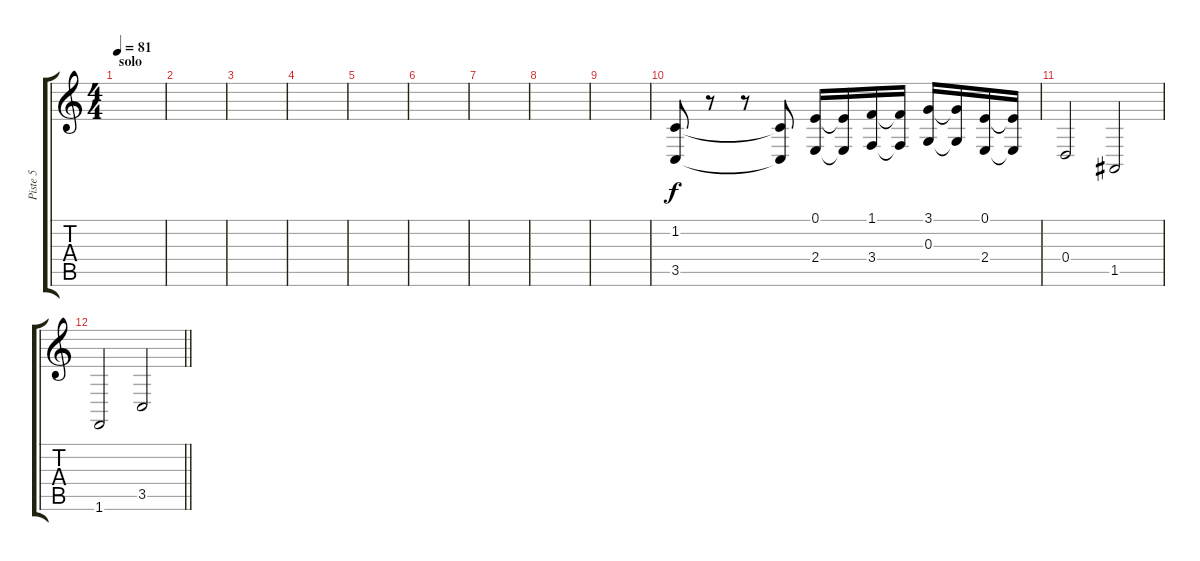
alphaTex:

\track ("Piste 5" "Piste 5") {instrument stringensemble1}
\staff {score tabs}
\tuning (E4 B3 G3 D3 A2 E2) {hide}
\ts (4 4)
\section ("" "solo")
\tempo 81
\clef g2
\ks c
|
|
|
|
|
|
|
|
|
(1.2 3.5).8 r.8 r.8 (1.2{t} 3.5{t}).8 (0.1 2.4).16 (0.1{t} 2.4{t}).16 (1.1 3.4).16 (1.1{t} 3.4{t}).16 (3.1 0.3).16 (3.1{t} 0.3{t}).16 (0.1 2.4).16 (0.1{t} 2.4{t}).16 |
0.4.2 1.5.2 |
\barLineRight lightlight
1.6.2 3.5.2
